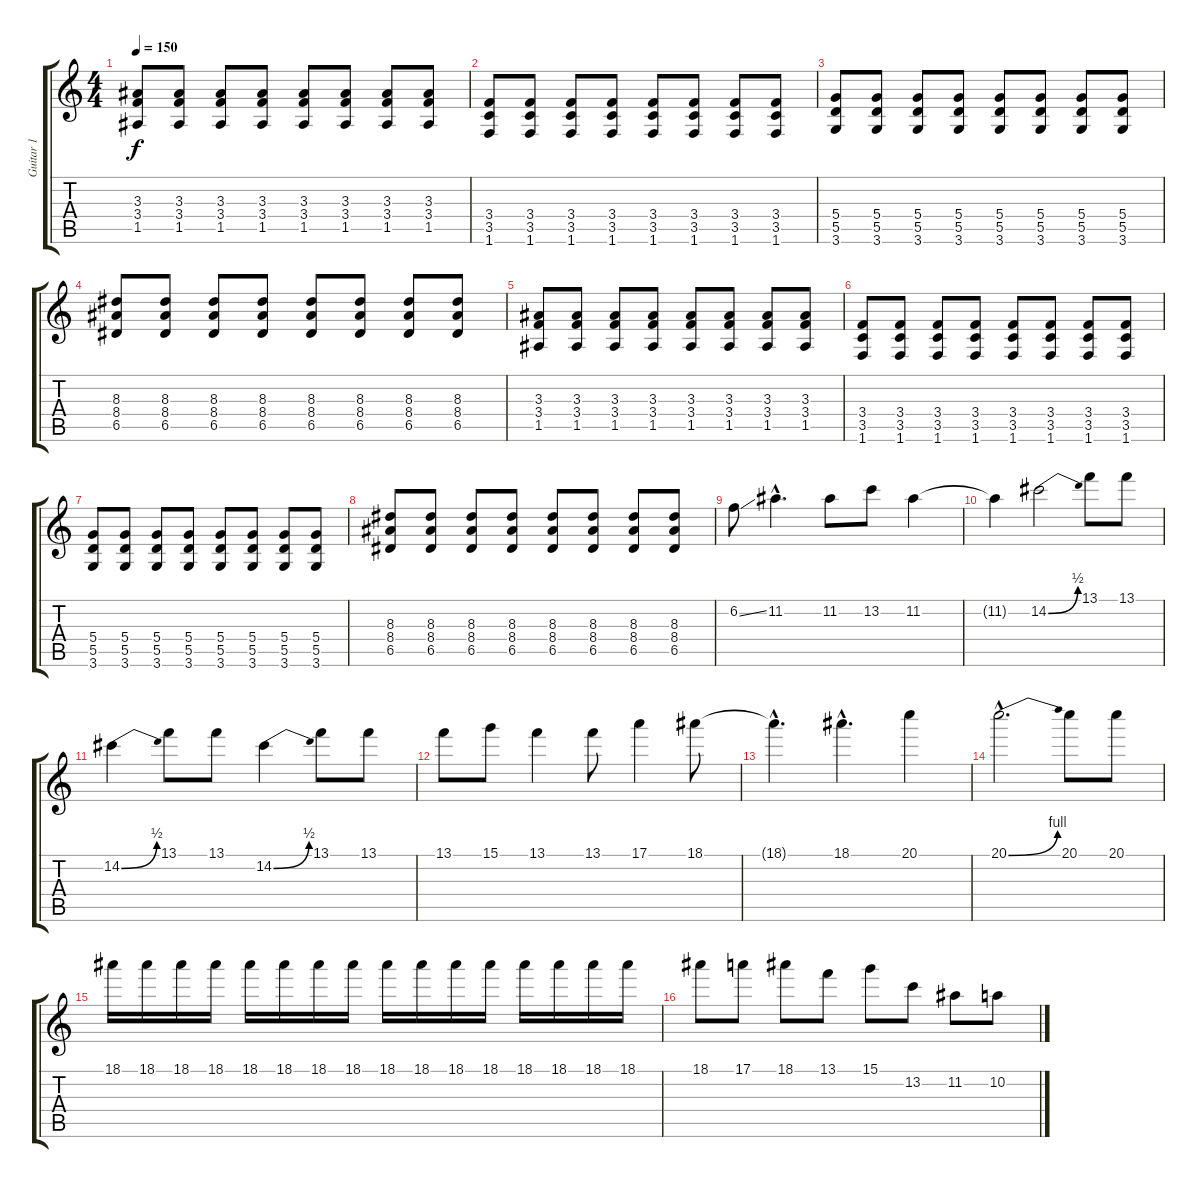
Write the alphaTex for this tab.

\track ("Guitar 1" "Guitar 1") {instrument distortionguitar}
\staff {score tabs}
\tuning (E4 B3 G3 D3 A2 E2) {hide}
\ts (4 4)
\tempo 150
\clef g2
\ks c
(3.3 3.4 1.5).8{dy f volume 14} (3.3 3.4 1.5).8 (3.3 3.4 1.5).8 (3.3 3.4 1.5).8 (3.3 3.4 1.5).8 (3.3 3.4 1.5).8 (3.3 3.4 1.5).8 (3.3 3.4 1.5).8 |
(3.4 3.5 1.6).8 (3.4 3.5 1.6).8 (3.4 3.5 1.6).8 (3.4 3.5 1.6).8 (3.4 3.5 1.6).8 (3.4 3.5 1.6).8 (3.4 3.5 1.6).8 (3.4 3.5 1.6).8 |
(5.4 5.5 3.6).8 (5.4 5.5 3.6).8 (5.4 5.5 3.6).8 (5.4 5.5 3.6).8 (5.4 5.5 3.6).8 (5.4 5.5 3.6).8 (5.4 5.5 3.6).8 (5.4 5.5 3.6).8 |
(8.3 8.4 6.5).8 (8.3 8.4 6.5).8 (8.3 8.4 6.5).8 (8.3 8.4 6.5).8 (8.3 8.4 6.5).8 (8.3 8.4 6.5).8 (8.3 8.4 6.5).8 (8.3 8.4 6.5).8 |
(3.3 3.4 1.5).8 (3.3 3.4 1.5).8 (3.3 3.4 1.5).8 (3.3 3.4 1.5).8 (3.3 3.4 1.5).8 (3.3 3.4 1.5).8 (3.3 3.4 1.5).8 (3.3 3.4 1.5).8 |
(3.4 3.5 1.6).8 (3.4 3.5 1.6).8 (3.4 3.5 1.6).8 (3.4 3.5 1.6).8 (3.4 3.5 1.6).8 (3.4 3.5 1.6).8 (3.4 3.5 1.6).8 (3.4 3.5 1.6).8 |
(5.4 5.5 3.6).8 (5.4 5.5 3.6).8 (5.4 5.5 3.6).8 (5.4 5.5 3.6).8 (5.4 5.5 3.6).8 (5.4 5.5 3.6).8 (5.4 5.5 3.6).8 (5.4 5.5 3.6).8 |
(8.3 8.4 6.5).8 (8.3 8.4 6.5).8 (8.3 8.4 6.5).8 (8.3 8.4 6.5).8 (8.3 8.4 6.5).8 (8.3 8.4 6.5).8 (8.3 8.4 6.5).8 (8.3 8.4 6.5).8 |
6.2{ss}.8 11.2{hac}.4{d} 11.2.8 13.2.8 11.2.4 |
11.2{t}.4 14.2{be (bend 0 0 60 2)}.2 13.1.8 13.1.8 |
14.2{be (bend 0 0 60 2)}.4 13.1.8 13.1.8 14.2{be (bend 0 0 60 2)}.4 13.1.8 13.1.8 |
13.1.8 15.1.8 13.1.4 13.1.8 17.1.4 18.1.8 |
18.1{hac t}.4{d} 18.1{hac}.4{d} 20.1.4 |
20.1{be (bend 0 0 60 4) hac}.2{d} 20.1.8 20.1.8 |
18.1.16 18.1.16 18.1.16 18.1.16 18.1.16 18.1.16 18.1.16 18.1.16 18.1.16 18.1.16 18.1.16 18.1.16 18.1.16 18.1.16 18.1.16 18.1.16 |
18.1.8 17.1.8 18.1.8 13.1.8 15.1.8 13.2.8 11.2.8 10.2.8
